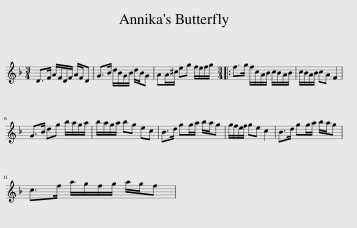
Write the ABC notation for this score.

X:1
L:1/8
M:3/4
I:linebreak $
K:Dmin
V:1 treble
V:1
 D>F A/F/D/F/ A/F/D | G>B d/B/G/B/ d/B/G | AA/^c/ eg f/e/f/g/ |:[M:3/4] f>g f/c/A/B/ c/B/A/B/ | c/B/A/B/ cA F2 |$ %5
 G>B dg b/a/g/a/ | b/a/g/a/ bg ec | B>d gg/a/ b/a/g | g/f/e/f/ ge c2 | B>d gg/a/ b/a/g |$ %10
 c>f a/g/f/g/ a/g/f | %11
